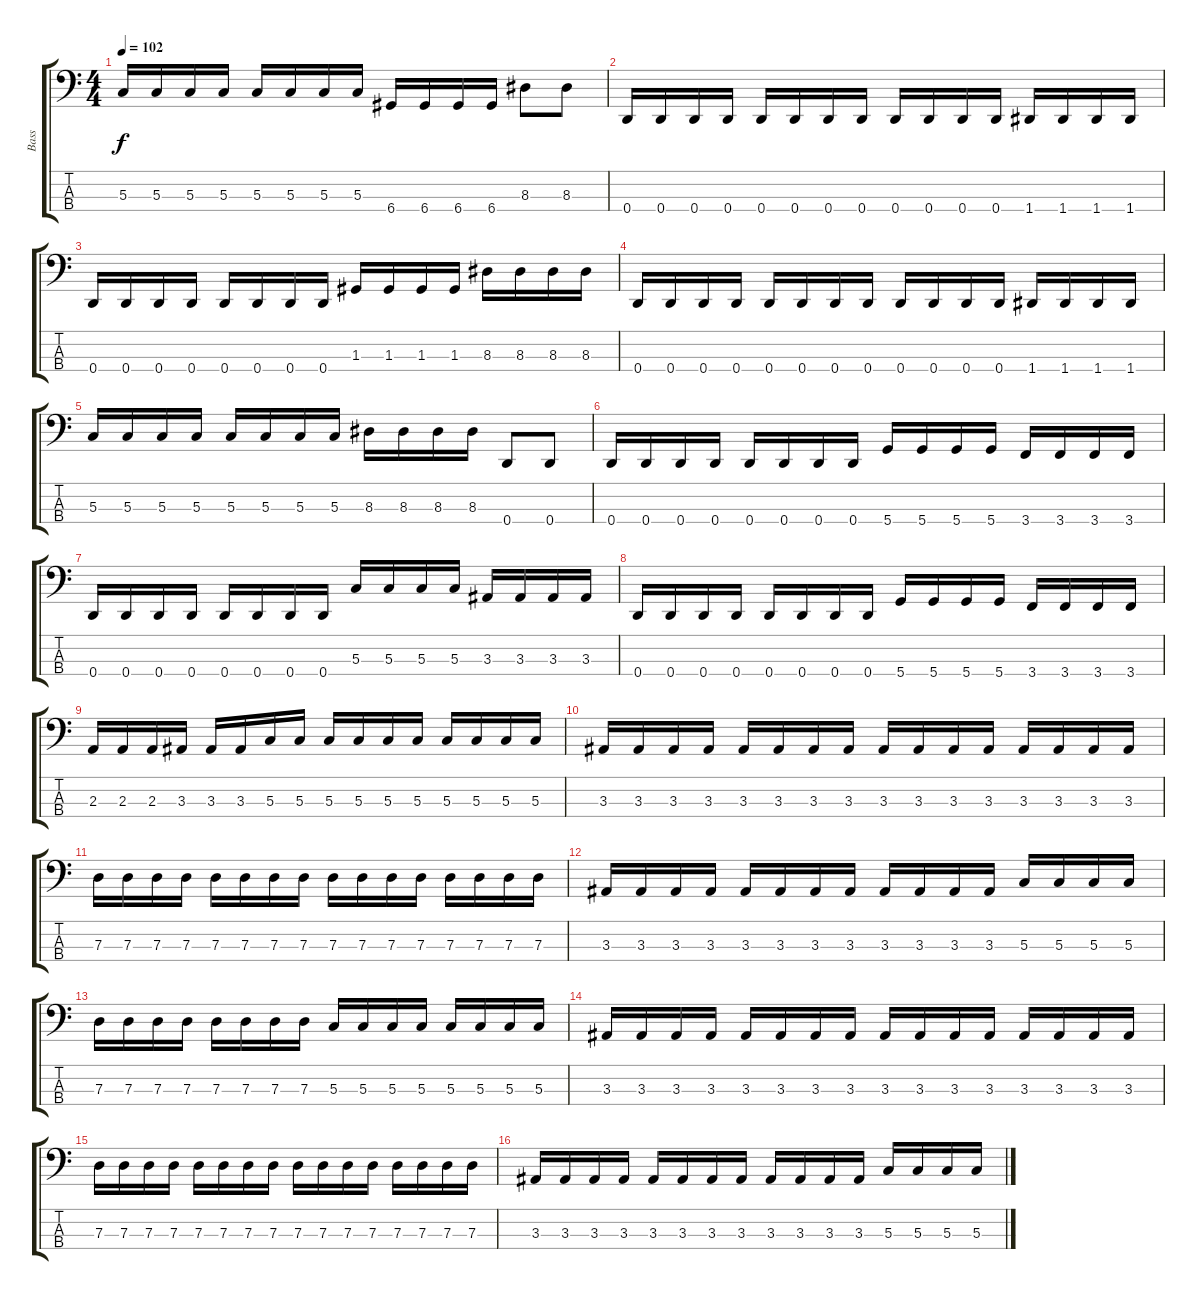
\track ("Bass" "Bass") {instrument electricbasspick}
\staff {score tabs}
\tuning (F2 C2 G1 D1) {hide}
\ts (4 4)
\tempo 102
\clef f4
\ks c
5.3.16{dy f} 5.3.16 5.3.16 5.3.16 5.3.16 5.3.16 5.3.16 5.3.16 6.4.16 6.4.16 6.4.16 6.4.16 8.3.8 8.3.8 |
0.4.16 0.4.16 0.4.16 0.4.16 0.4.16 0.4.16 0.4.16 0.4.16 0.4.16 0.4.16 0.4.16 0.4.16 1.4.16 1.4.16 1.4.16 1.4.16 |
0.4.16 0.4.16 0.4.16 0.4.16 0.4.16 0.4.16 0.4.16 0.4.16 1.3.16 1.3.16 1.3.16 1.3.16 8.3.16 8.3.16 8.3.16 8.3.16 |
0.4.16 0.4.16 0.4.16 0.4.16 0.4.16 0.4.16 0.4.16 0.4.16 0.4.16 0.4.16 0.4.16 0.4.16 1.4.16 1.4.16 1.4.16 1.4.16 |
5.3.16 5.3.16 5.3.16 5.3.16 5.3.16 5.3.16 5.3.16 5.3.16 8.3.16 8.3.16 8.3.16 8.3.16 0.4.8 0.4.8 |
0.4.16 0.4.16 0.4.16 0.4.16 0.4.16 0.4.16 0.4.16 0.4.16 5.4.16 5.4.16 5.4.16 5.4.16 3.4.16 3.4.16 3.4.16 3.4.16 |
0.4.16 0.4.16 0.4.16 0.4.16 0.4.16 0.4.16 0.4.16 0.4.16 5.3.16 5.3.16 5.3.16 5.3.16 3.3.16 3.3.16 3.3.16 3.3.16 |
0.4.16 0.4.16 0.4.16 0.4.16 0.4.16 0.4.16 0.4.16 0.4.16 5.4.16 5.4.16 5.4.16 5.4.16 3.4.16 3.4.16 3.4.16 3.4.16 |
2.3.16 2.3.16 2.3.16 3.3.16 3.3.16 3.3.16 5.3.16 5.3.16 5.3.16 5.3.16 5.3.16 5.3.16 5.3.16 5.3.16 5.3.16 5.3.16 |
3.3.16 3.3.16 3.3.16 3.3.16 3.3.16 3.3.16 3.3.16 3.3.16 3.3.16 3.3.16 3.3.16 3.3.16 3.3.16 3.3.16 3.3.16 3.3.16 |
7.3.16 7.3.16 7.3.16 7.3.16 7.3.16 7.3.16 7.3.16 7.3.16 7.3.16 7.3.16 7.3.16 7.3.16 7.3.16 7.3.16 7.3.16 7.3.16 |
3.3.16 3.3.16 3.3.16 3.3.16 3.3.16 3.3.16 3.3.16 3.3.16 3.3.16 3.3.16 3.3.16 3.3.16 5.3.16 5.3.16 5.3.16 5.3.16 |
7.3.16 7.3.16 7.3.16 7.3.16 7.3.16 7.3.16 7.3.16 7.3.16 5.3.16 5.3.16 5.3.16 5.3.16 5.3.16 5.3.16 5.3.16 5.3.16 |
3.3.16 3.3.16 3.3.16 3.3.16 3.3.16 3.3.16 3.3.16 3.3.16 3.3.16 3.3.16 3.3.16 3.3.16 3.3.16 3.3.16 3.3.16 3.3.16 |
7.3.16 7.3.16 7.3.16 7.3.16 7.3.16 7.3.16 7.3.16 7.3.16 7.3.16 7.3.16 7.3.16 7.3.16 7.3.16 7.3.16 7.3.16 7.3.16 |
3.3.16 3.3.16 3.3.16 3.3.16 3.3.16 3.3.16 3.3.16 3.3.16 3.3.16 3.3.16 3.3.16 3.3.16 5.3.16 5.3.16 5.3.16 5.3.16
